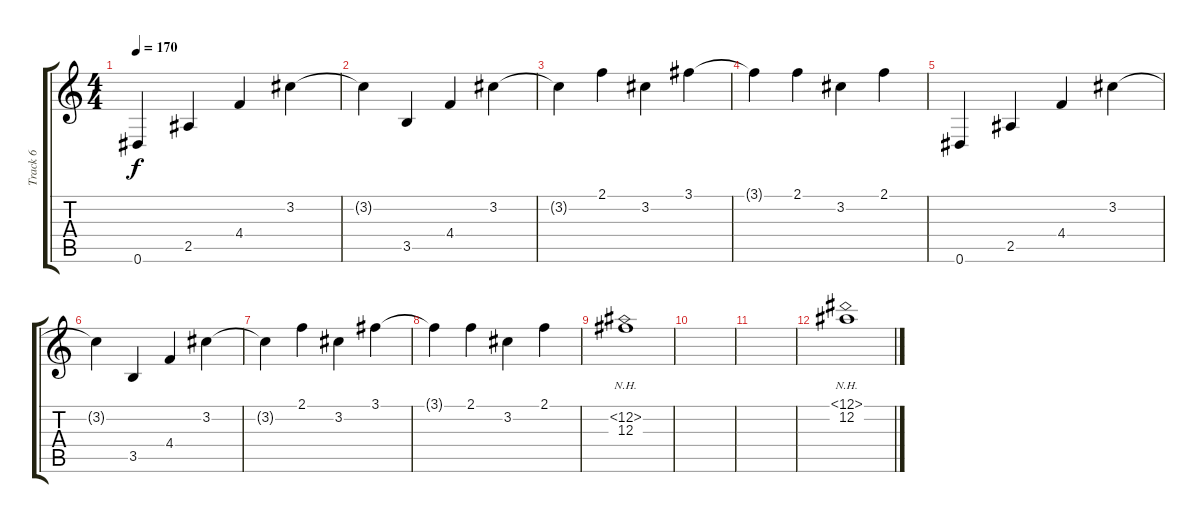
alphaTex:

\track ("Track 6" "Track 6") {instrument electricguitarclean}
\staff {score tabs}
\tuning (Eb4 Bb3 Gb3 Db3 Ab2 Eb2) {hide}
\ts (4 4)
\tempo 170
\clef g2
\ks c
0.6.4{dy f} 2.5.4 4.4.4 3.2.4 |
3.2{t}.4 3.5.4 4.4.4 3.2.4 |
3.2{t}.4 2.1.4 3.2.4 3.1.4 |
3.1{t}.4 2.1.4 3.2.4 2.1.4 |
0.6.4 2.5.4 4.4.4 3.2.4 |
3.2{t}.4 3.5.4 4.4.4 3.2.4 |
3.2{t}.4 2.1.4 3.2.4 3.1.4 |
3.1{t}.4 2.1.4 3.2.4 2.1.4 |
(12.2{nh} 12.3).1 |
|
|
(12.1{nh} 12.2).1
